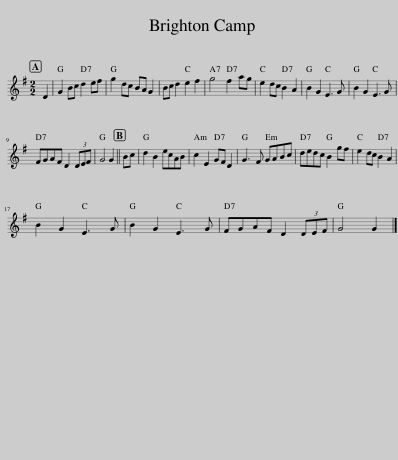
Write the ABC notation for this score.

X:1
L:1/8
M:2/2
I:linebreak $
K:G
V:1 treble
V:1
 D2 | G2 Bc d2 ef | g2 dc BA G2 | Bc d2 e2 f2 | g4 f2 ag | %5
 e2 dc B2 A2 | B2 G2 E3 G | B2 G2 E3 G |$ FGAF D2 (3DEF | G4 G2 || %10
 Bc | d2 B2 ecAB | c2 E2 GF D2 | G3 F GABc | dedc B2 gf | %15
 e2 dc B2 A2 |$ B2 G2 E3 G | B2 G2 E3 G | FGAF D2 (3DEF | G4 G2 |] %20
